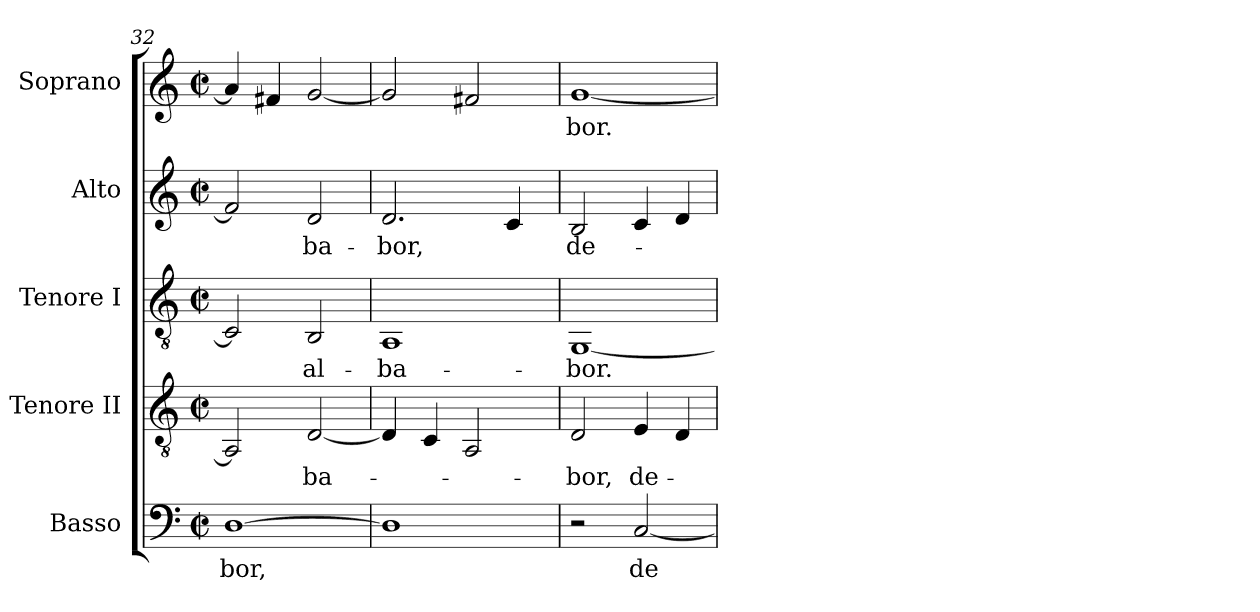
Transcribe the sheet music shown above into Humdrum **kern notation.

**kern	**text	**kern	**text	**kern	**text	**kern	**text	**kern	**text
*part5	*part5	*part4	*part4	*part3	*part3	*part2	*part2	*part1	*part1
*staff5	*staff5	*staff4	*staff4	*staff3	*staff3	*staff2	*staff2	*staff1	*staff1
*I"Basso	*	*I"Tenore II	*	*I"Tenore I	*	*I"Alto	*	*I"Soprano	*
*I'B.	*	*I'T.	*	*I'T.	*	*I'A.	*	*I'S.	*
*clefF4	*	*clefGv2	*	*clefGv2	*	*clefG2	*	*clefG2	*
*k[]	*	*k[]	*	*k[]	*	*k[]	*	*k[]	*
*C:	*	*C:	*	*C:	*	*C:	*	*C:	*
*M2/2	*	*M2/2	*	*M2/2	*	*M2/2	*	*M2/2	*
*met(c|)	*	*met(c|)	*	*met(c|)	*	*met(c|)	*	*met(c|)	*
=32	=32	=32	=32	=32	=32	=32	=32	=32	=32
!	!LO:LY:b:color=#000000	!	!	!	!	!	!	!	!
[>1Di	-bor,	2AAi/]	.	2Ci/]	.	2fi/]	.	4ai/]	.
.	.	.	.	.	.	.	.	4f#Xi/	.
!	!	!	!LO:LY:b:color=#000000	!	!	!	!	!	!
!	!	!	!	!	!LO:LY:b:color=#000000	!	!	!	!
!	!	!	!	!	!	!	!LO:LY:b:color=#000000	!	!
.	.	[<2Di/	-ba-	2BBi/	-al-	2di/	-ba-	[<2gi/	.
=33	=33	=33	=33	=33	=33	=33	=33	=33	=33
!	!	!	!	!	!LO:LY:b:color=#000000	!	!	!	!
!	!	!	!	!	!	!	!LO:LY:b:color=#000000	!	!
1Di]	.	4Di/]	.	1AAi	-ba-	2.di/	-bor,	2gi/]	.
.	.	4Ci/	.	.	.	.	.	.	.
.	.	2AAi/	.	.	.	.	.	2f#Xi/	.
.	.	.	.	.	.	4ci/	.	.	.
=34	=34	=34	=34	=34	=34	=34	=34	=34	=34
!	!	!	!LO:LY:b:color=#000000	!	!	!	!	!	!
!	!	!	!	!	!LO:LY:b:color=#000000	!	!	!	!
!	!	!	!	!	!	!	!LO:LY:b:color=#000000	!	!
!	!	!	!	!	!	!	!	!	!LO:LY:b:color=#000000
2r	.	2Di/	-bor,	[<1GGi	-bor.	2Bi/	de-	[<1gi	-bor.
!	!LO:LY:b:color=#000000	!	!	!	!	!	!	!	!
!	!	!	!LO:LY:b:color=#000000	!	!	!	!	!	!
[<2Ci/	de-	4Ei/	de-	.	.	4ci/	.	.	.
.	.	4Di/	.	.	.	4di/	.	.	.
=	=	=	=	=	=	=	=	=	=
*-	*-	*-	*-	*-	*-	*-	*-	*-	*-
